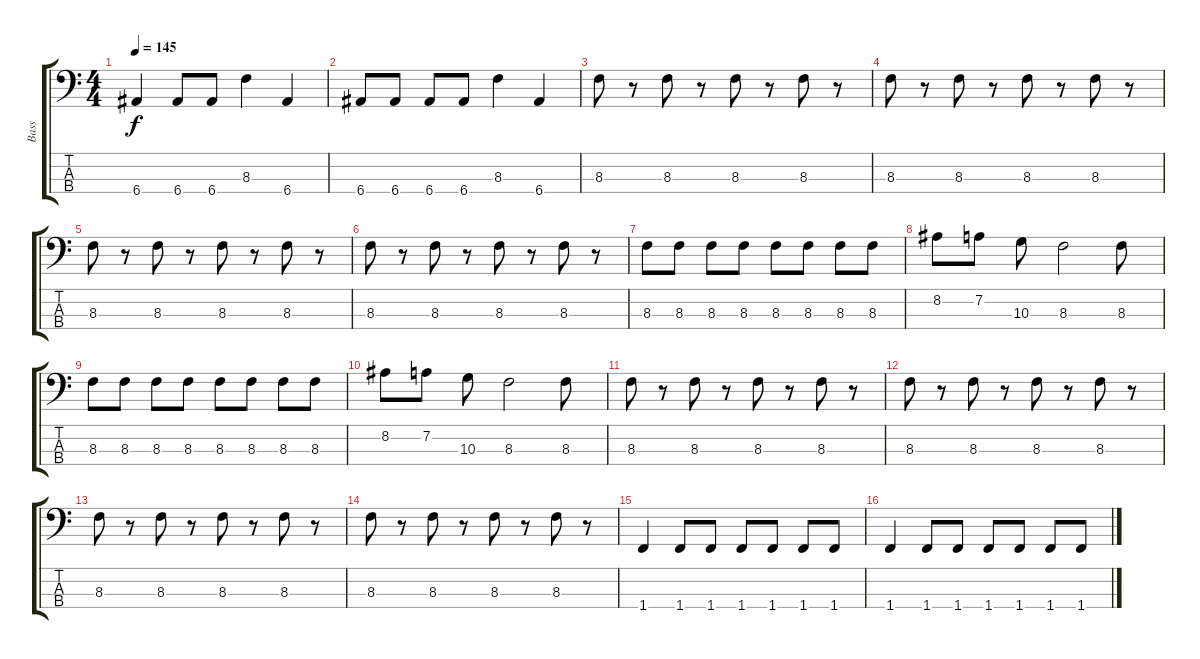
\track ("Bass" "Bass") {instrument electricbassfinger}
\staff {score tabs}
\tuning (G2 D2 A1 E1) {hide}
\ts (4 4)
\tempo 145
\clef f4
\ks c
6.4.4{dy f} 6.4.8 6.4.8 8.3.4 6.4.4 |
6.4.8 6.4.8 6.4.8 6.4.8 8.3.4 6.4.4 |
8.3.8 r.8 8.3.8 r.8 8.3.8 r.8 8.3.8 r.8 |
8.3.8 r.8 8.3.8 r.8 8.3.8 r.8 8.3.8 r.8 |
8.3.8 r.8 8.3.8 r.8 8.3.8 r.8 8.3.8 r.8 |
8.3.8 r.8 8.3.8 r.8 8.3.8 r.8 8.3.8 r.8 |
8.3.8 8.3.8 8.3.8 8.3.8 8.3.8 8.3.8 8.3.8 8.3.8 |
8.2.8 7.2.8 10.3.8 8.3.2 8.3.8 |
8.3.8 8.3.8 8.3.8 8.3.8 8.3.8 8.3.8 8.3.8 8.3.8 |
8.2.8 7.2.8 10.3.8 8.3.2 8.3.8 |
8.3.8 r.8 8.3.8 r.8 8.3.8 r.8 8.3.8 r.8 |
8.3.8 r.8 8.3.8 r.8 8.3.8 r.8 8.3.8 r.8 |
8.3.8 r.8 8.3.8 r.8 8.3.8 r.8 8.3.8 r.8 |
8.3.8 r.8 8.3.8 r.8 8.3.8 r.8 8.3.8 r.8 |
1.4.4 1.4.8 1.4.8 1.4.8 1.4.8 1.4.8 1.4.8 |
1.4.4 1.4.8 1.4.8 1.4.8 1.4.8 1.4.8 1.4.8
